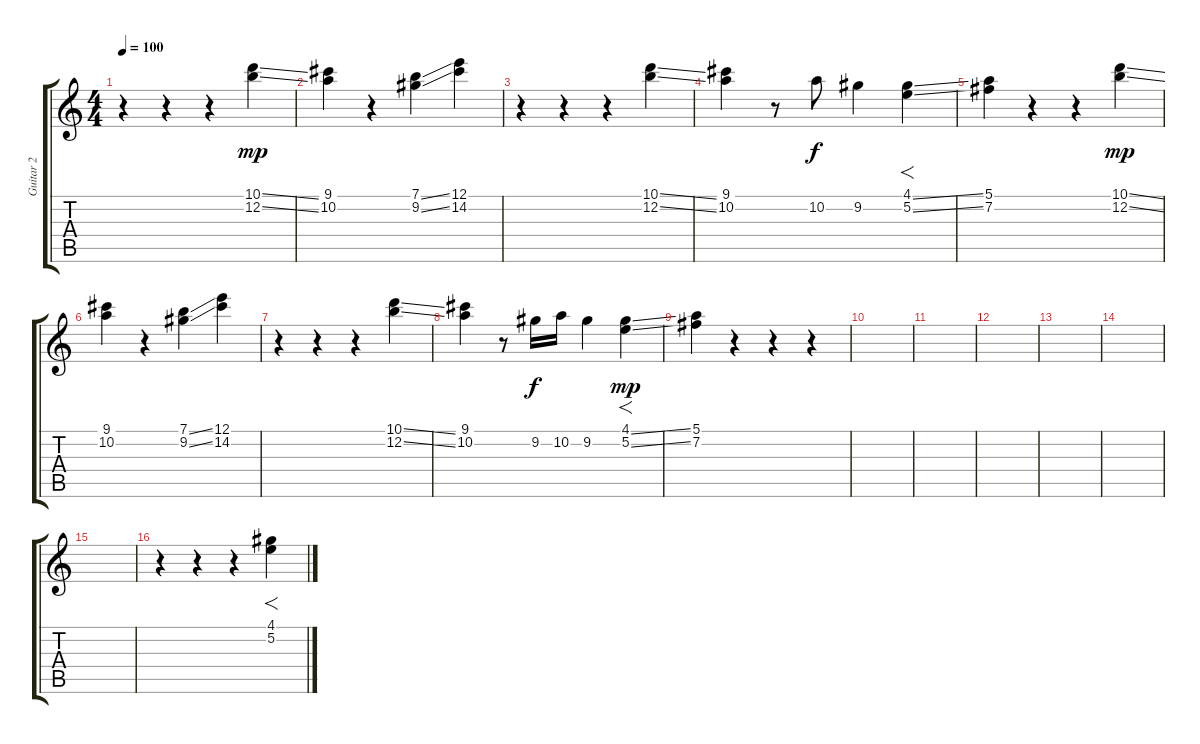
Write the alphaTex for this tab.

\track ("Guitar 2" "Guitar 2") {instrument distortionguitar}
\staff {score tabs}
\tuning (E4 B3 G3 D3 A2 E2) {hide}
\ts (4 4)
\tempo 100
\clef g2
\ks c
r.4{dy f} r.4 r.4 (10.1{ss} 12.2{ss}).4{dy mp} |
(9.1 10.2).4 r.4 (7.1{ss} 9.2{ss}).4 (12.1 14.2).4 |
r.4 r.4 r.4 (10.1{ss} 12.2{ss}).4 |
(9.1 10.2).4 r.8 10.2.8{dy f} 9.2.4 (4.1{ss} 5.2{ss}).4{f} |
(5.1 7.2).4 r.4 r.4 (10.1{ss} 12.2{ss}).4{dy mp} |
(9.1 10.2).4 r.4 (7.1{ss} 9.2{ss}).4 (12.1 14.2).4 |
r.4 r.4 r.4 (10.1{ss} 12.2{ss}).4 |
(9.1 10.2).4 r.8 9.2.16{dy f} 10.2.16 9.2.4 (4.1{ss} 5.2{ss}).4{f dy mp} |
(5.1 7.2).4 r.4 r.4 r.4 |
|
|
|
|
|
|
r.4 r.4 r.4 (4.1{ss} 5.2{ss}).4{f}
